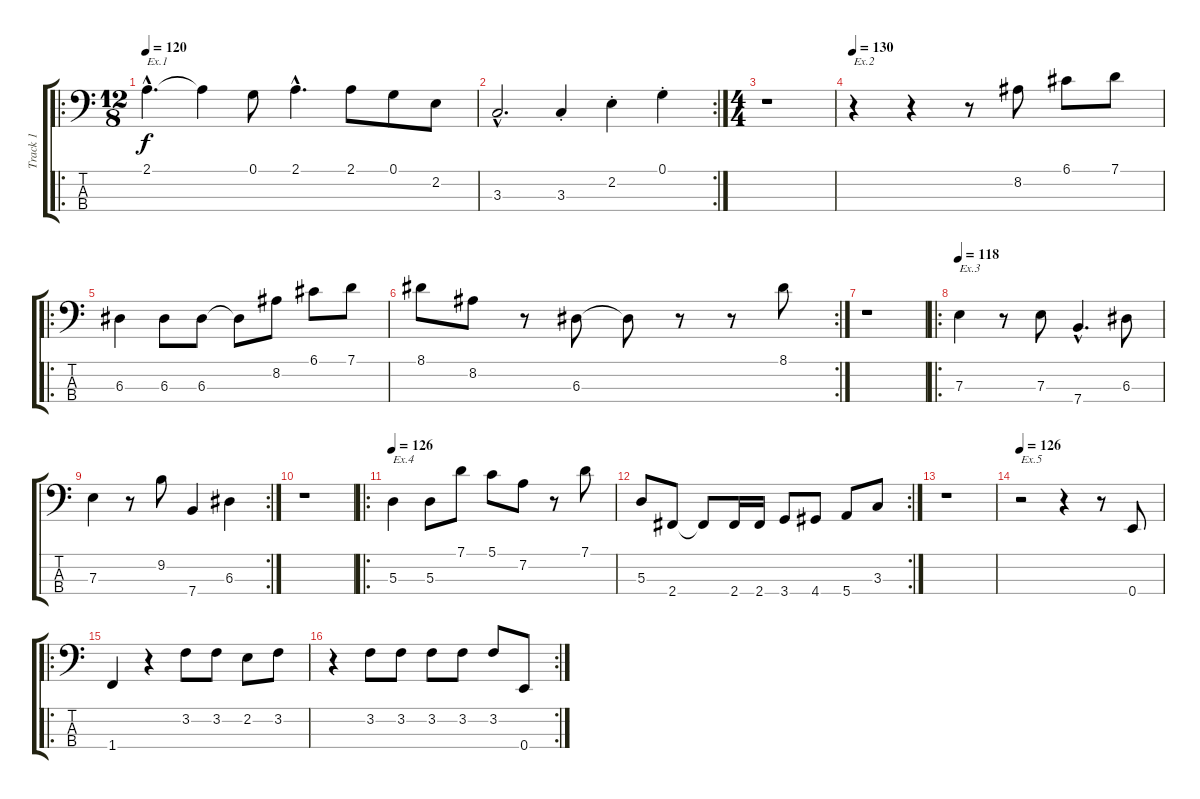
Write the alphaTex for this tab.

\track ("Track 1" "Track 1") {instrument electricbassfinger}
\staff {score tabs}
\tuning (G2 D2 A1 E1) {hide}
\ro
\ts (12 8)
\tempo 120
\tempo 69
\tempo 120
\clef f4
\ks c
2.1{hac}.4{d txt "Ex.1" dy f instrument electricbassfinger} 2.1{t}.4 0.1.8 2.1{hac}.4{d} 2.1.8 0.1.8 2.2.8 |
\rc 2
3.3{hac}.2{d} 3.3{st}.4 2.2{st}.4 0.1{st}.4 |
\ts (4 4)
r.1 |
\tempo 130
r.4{txt "Ex.2"} r.4 r.8 8.2.8 6.1.8 7.1.8 |
\ro
6.3.4 6.3.8 6.3.8 6.3{t}.8 8.2.8 6.1.8 7.1.8 |
\rc 2
8.1.8 8.2.8 r.8 6.3.8 6.3{t}.8 r.8 r.8 8.1.8 |
r.1 |
\ro
\tempo 118
7.3.4{txt "Ex.3"} r.8 7.3.8 7.4{hac}.4{d} 6.3.8 |
\rc 2
7.3.4 r.8 9.2.8 7.4.4 6.3.4 |
r.1 |
\ro
\tempo 126
5.3.4{txt "Ex.4"} 5.3.8 7.1.8 5.1.8 7.2.8 r.8 7.1.8 |
\rc 2
5.3.8 2.4.8 2.4{t}.8 2.4.16 2.4.16 3.4.8 4.4.8 5.4.8 3.3.8 |
r.1 |
\tempo 126
r.2{txt "Ex.5"} r.4 r.8 0.4.8 |
\ro
1.4.4 r.4 3.2.8 3.2.8 2.2.8 3.2.8 |
\rc 2
r.4 3.2.8 3.2.8 3.2.8 3.2.8 3.2.8 0.4.8
